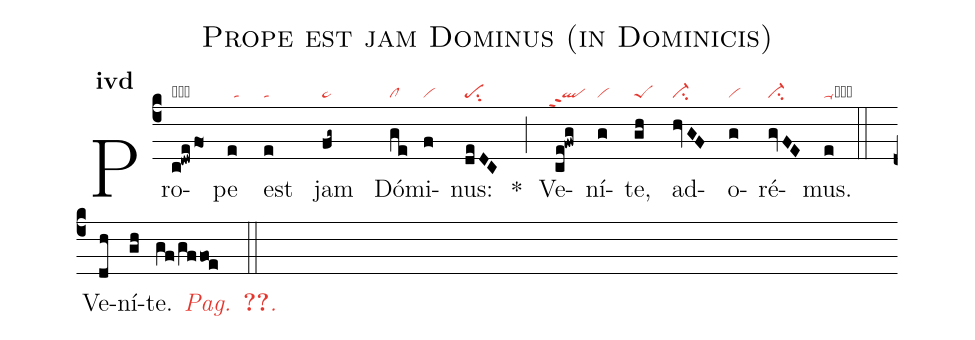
name:Prope est jam Dominus (in Dominicis);
office-part:in;
mode:4d;
nabc-lines:1;
%%
initial-style: 1;
name: Prope est jam Dominus;
mode: 4;
office-part: Invitatorium;
annotation: Inv.;
annotation: iv d;
%%
(c4) Pro(c!dwe/fo1|obqlppt1orhj)pe(e|//ta) est(e|ta) jam(fg~|pe~) Dó(ge|cl)mi(f|vi)nus:(deDC|pesu2) <sp>*</sp>(;) Ve(ce!fwg|``qlppt2)ní(g|vi)te,(gh|peS) ad(hvGF|ci-)o(g|vi)ré(gvFE|ci-)mus.(e|ta-cb) (::)
<nlba>Ve(dh)ní(gh)t{e}. <c><i>Pag. <v>\pageref{M-ORIP4d}</v>.</i></c></nlba>(gf/gffoe ::)
